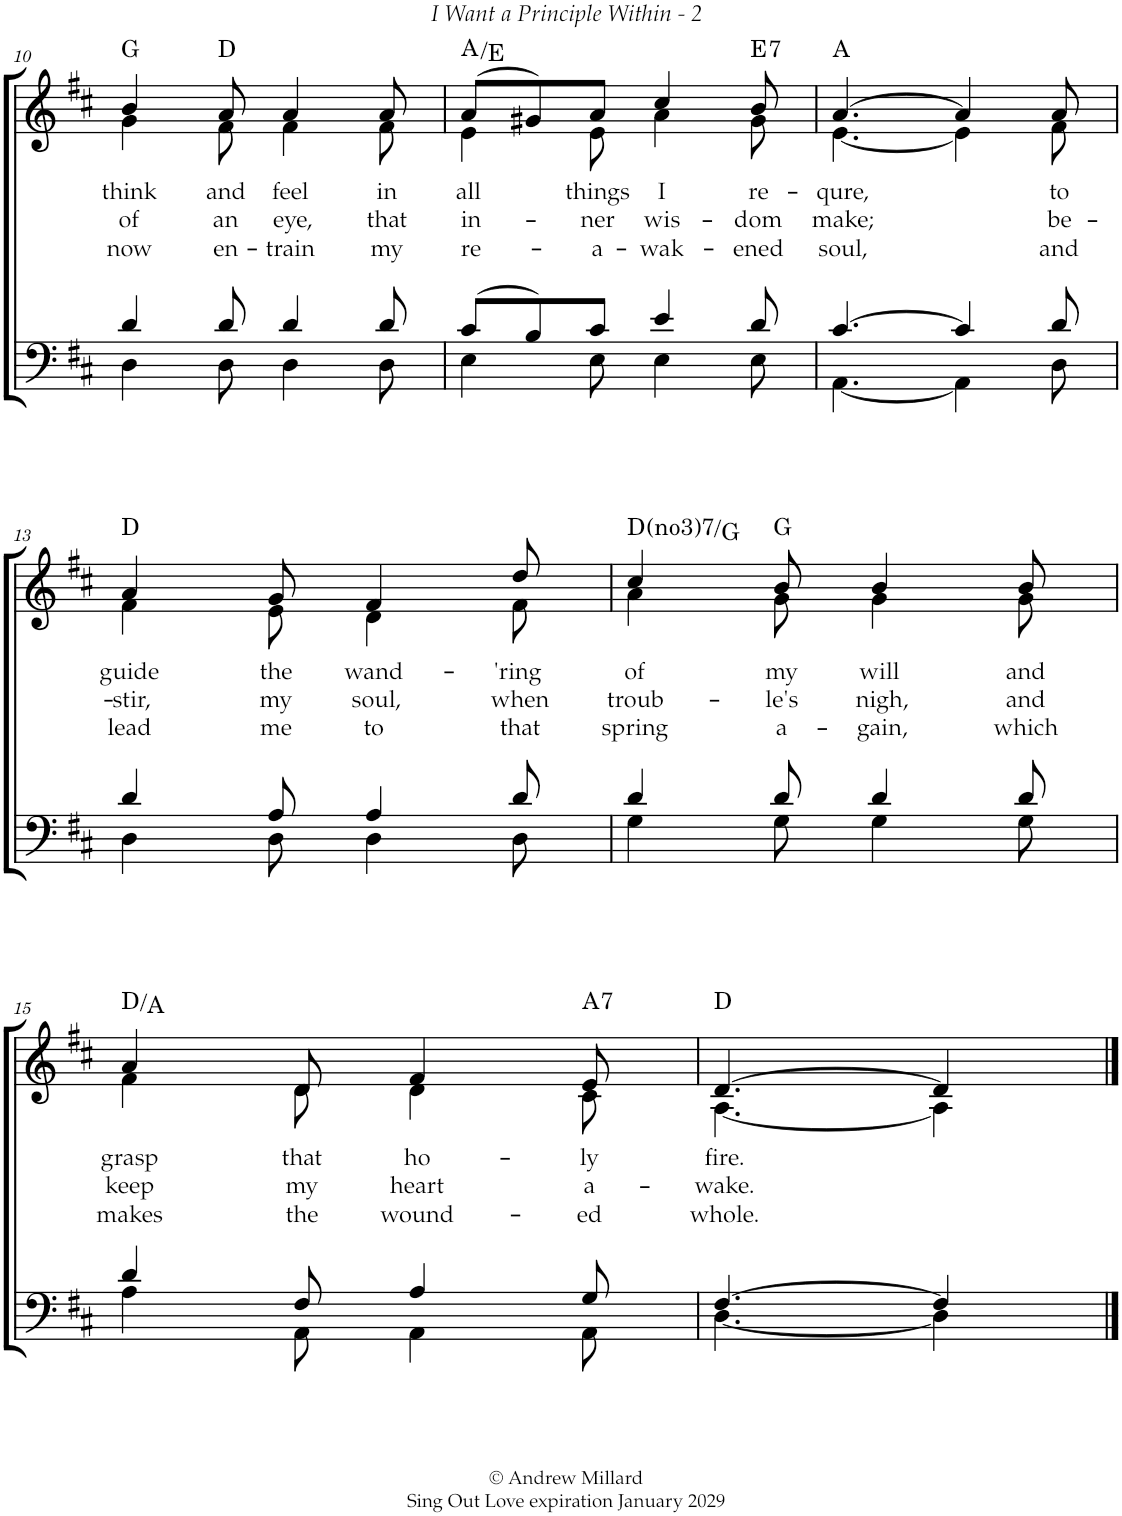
**kern	**kern	**text	**text	**text	**harte
*part2	*part1	*part1	*part1	*part1	*part1
*staff2	*staff1	*staff1	*staff1	*staff1	*
*I"Piano	*I"Piano	*	*	*	*
*I'Pno	*I'Pno	*	*	*	*
!!LO:PB:g=z
*clefF4	*clefG2	*	*	*	*
*k[f#c#]	*k[f#c#]	*	*	*	*
*D:	*D:	*	*	*	*
*M6/8	*M6/8	*	*	*	*
=10	=10	=10	=10	=10	=10
*^	*	*	*	*	*
!	!	!	!LO:LY:b	!LO:LY:b	!LO:LY:b	!
*	*	*^	*	*	*	*
4d/	4D\	4b/	4g\	think	of	now	G:maj
!	!	!	!	!LO:LY:b	!LO:LY:b	!LO:LY:b	!
8d/	8D\	8a/	8f#\	and	an	en-	D:maj
!	!	!	!	!LO:LY:b	!LO:LY:b	!LO:LY:b	!
4d/	4D\	4a/	4f#\	feel	eye,	-train	.
!	!	!	!	!LO:LY:b	!LO:LY:b	!LO:LY:b	!
8d/	8D\	8a/	8f#\	in	that	my	.
=11	=11	=11	=11	=11	=11	=11	=11
!	!	!	!	!LO:LY:b	!LO:LY:b	!LO:LY:b	!
(8c#/L	4E\	(8a/L	4e\	all	in-	re-	A:maj/5
8B/)	.	8g#X/)	.	.	.	.	.
!	!	!	!	!LO:LY:b	!LO:LY:b	!LO:LY:b	!
8c#/J	8E\	8a/J	8e\	things	-ner	-a-	.
!	!	!	!	!LO:LY:b	!LO:LY:b	!LO:LY:b	!
4e/	4E\	4cc#/	4a\	I	wis-	-wak-	.
!	!	!	!	!LO:LY:b	!LO:LY:b	!LO:LY:b	!LO:H:kt=7
8d/	8E\	8b/	8g#\	re-	-dom	-ened	E:7
=12	=12	=12	=12	=12	=12	=12	=12
!	!	!	!	!LO:LY:b	!LO:LY:b	!LO:LY:b	!
[4.c#/	[4.AA\	[4.a/	[4.e\	-qure,	make;	soul,	A:maj
4c#/]	4AA\]	4a/]	4e\]	.	.	.	.
!	!	!	!	!LO:LY:b	!LO:LY:b	!LO:LY:b	!
8d/	8D\	8a/	8f#\	to	be-	and	.
!!LO:LB:g=z	!!
=13	=13	=13	=13	=13	=13	=13	=13
!	!	!	!	!LO:LY:b	!LO:LY:b	!LO:LY:b	!
4d/	4D\	4a/	4f#\	guide	-stir,	lead	D:maj
!	!	!	!	!LO:LY:b	!LO:LY:b	!LO:LY:b	!
8A/	8D\	8g/	8e\	the	my	me	.
!	!	!	!	!LO:LY:b	!LO:LY:b	!LO:LY:b	!
4A/	4D\	4f#/	4d\	wand-	soul,	to	.
!	!	!	!	!LO:LY:b	!LO:LY:b	!LO:LY:b	!
8d/	8D\	8dd/	8f#\	-'ring	when	that	.
=14	=14	=14	=14	=14	=14	=14	=14
!	!	!	!	!LO:LY:b	!LO:LY:b	!LO:LY:b	!
4d/	4G\	4cc#/	4a\	of	troub-	spring	D:maj(*3,7)/4
!	!	!	!	!LO:LY:b	!LO:LY:b	!LO:LY:b	!
8d/	8G\	8b/	8g\	my	-le's	a-	G:maj
!	!	!	!	!LO:LY:b	!LO:LY:b	!LO:LY:b	!
4d/	4G\	4b/	4g\	will	nigh,	-gain,	.
!	!	!	!	!LO:LY:b	!LO:LY:b	!LO:LY:b	!
8d/	8G\	8b/	8g\	and	and	which	.
!!LO:LB:g=z	!!
=15	=15	=15	=15	=15	=15	=15	=15
!	!	!	!	!LO:LY:b	!LO:LY:b	!LO:LY:b	!
4d/	4A\	4a/	4f#\	grasp	keep	makes	D:maj/5
!	!	!	!	!LO:LY:b	!LO:LY:b	!LO:LY:b	!
8F#/	8AA\	8d/	8d\	that	my	the	.
!	!	!	!	!LO:LY:b	!LO:LY:b	!LO:LY:b	!
4A/	4AA\	4f#/	4d\	ho-	heart	wound-	.
!	!	!	!	!LO:LY:b	!LO:LY:b	!LO:LY:b	!LO:H:kt=7
8G/	8AA\	8e/	8c#\	-ly	a-	-ed	A:7
=16	=16	=16	=16	=16	=16	=16	=16
!	!	!	!	!LO:LY:b	!LO:LY:b	!LO:LY:b	!
[4.F#/	[4.D\	[4.d/	[4.A\	fire.	-wake.	whole.	D:maj
4F#/]	4D\]	4d/]	4A\]	.	.	.	.
*v	*v	*	*	*	*	*	*
*	*v	*v	*	*	*	*
==	==	==	==	==	==
*-	*-	*-	*-	*-	*-
